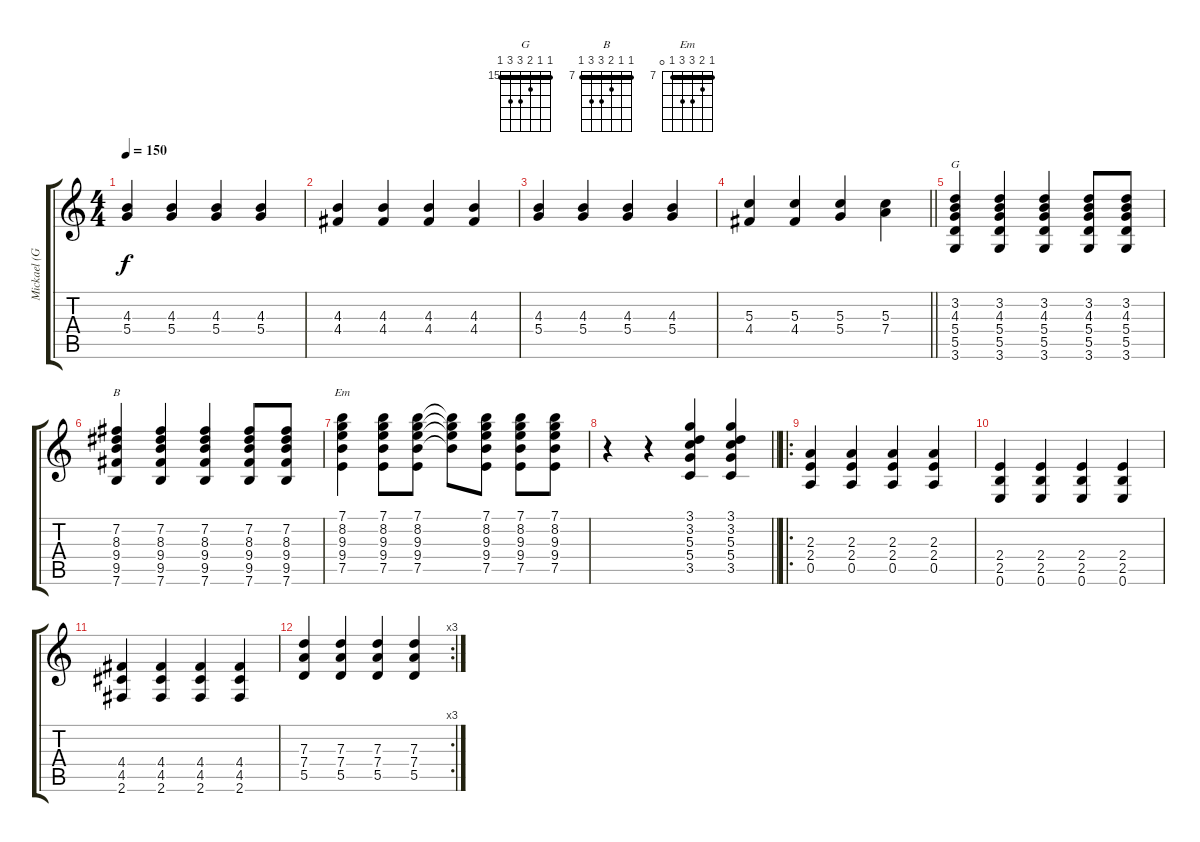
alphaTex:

\track ("Mickael (Guitare_02)" "Mickael (G") {instrument distortionguitar}
\staff {score tabs}
\tuning (E4 B3 G3 D3 A2 E2) {hide}
\chord ("G" 15 15 16 17 17 15) {firstfret 15 barre 15}
\chord ("B" 7 7 8 9 9 7) {firstfret 7 barre 7}
\chord ("Em" 7 8 9 9 7 0) {firstfret 7 barre 7}
\ts (4 4)
\tempo 150
\clef g2
\ks c
(4.3 5.4).4{dy f} (4.3 5.4).4 (4.3 5.4).4 (4.3 5.4).4 |
(4.3 4.4).4 (4.3 4.4).4 (4.3 4.4).4 (4.3 4.4).4 |
(4.3 5.4).4 (4.3 5.4).4 (4.3 5.4).4 (4.3 5.4).4 |
\barLineRight lightlight
(5.3 4.4).4 (5.3 4.4).4 (5.3 5.4).4 (5.3 7.4).4 |
(3.2 4.3 5.4 5.5 3.6).4{ch "G"} (3.2 4.3 5.4 5.5 3.6).4 (3.2 4.3 5.4 5.5 3.6).4 (3.2 4.3 5.4 5.5 3.6).8 (3.2 4.3 5.4 5.5 3.6).8 |
(7.2 8.3 9.4 9.5 7.6).4{ch "B"} (7.2 8.3 9.4 9.5 7.6).4 (7.2 8.3 9.4 9.5 7.6).4 (7.2 8.3 9.4 9.5 7.6).8 (7.2 8.3 9.4 9.5 7.6).8 |
(7.1 8.2 9.3 9.4 7.5).4{ch "Em"} (7.1 8.2 9.3 9.4 7.5).8 (7.1 8.2 9.3 9.4 7.5).8 (7.1{t} 8.2{t} 9.3{t} 9.4{t}).8 (7.1 8.2 9.3 9.4 7.5).8 (7.1 8.2 9.3 9.4 7.5).8 (7.1 8.2 9.3 9.4 7.5).8 |
\barLineRight lightlight
r.4 r.4 (3.1 3.2 5.3 5.4 3.5).4 (3.1 3.2 5.3 5.4 3.5).4 |
\ro
(2.3 2.4 0.5).4 (2.3 2.4 0.5).4 (2.3 2.4 0.5).4 (2.3 2.4 0.5).4 |
(2.4 2.5 0.6).4 (2.4 2.5 0.6).4 (2.4 2.5 0.6).4 (2.4 2.5 0.6).4 |
(4.4 4.5 2.6).4 (4.4 4.5 2.6).4 (4.4 4.5 2.6).4 (4.4 4.5 2.6).4 |
\rc 3
(7.3 7.4 5.5).4 (7.3 7.4 5.5).4 (7.3 7.4 5.5).4 (7.3 7.4 5.5).4
